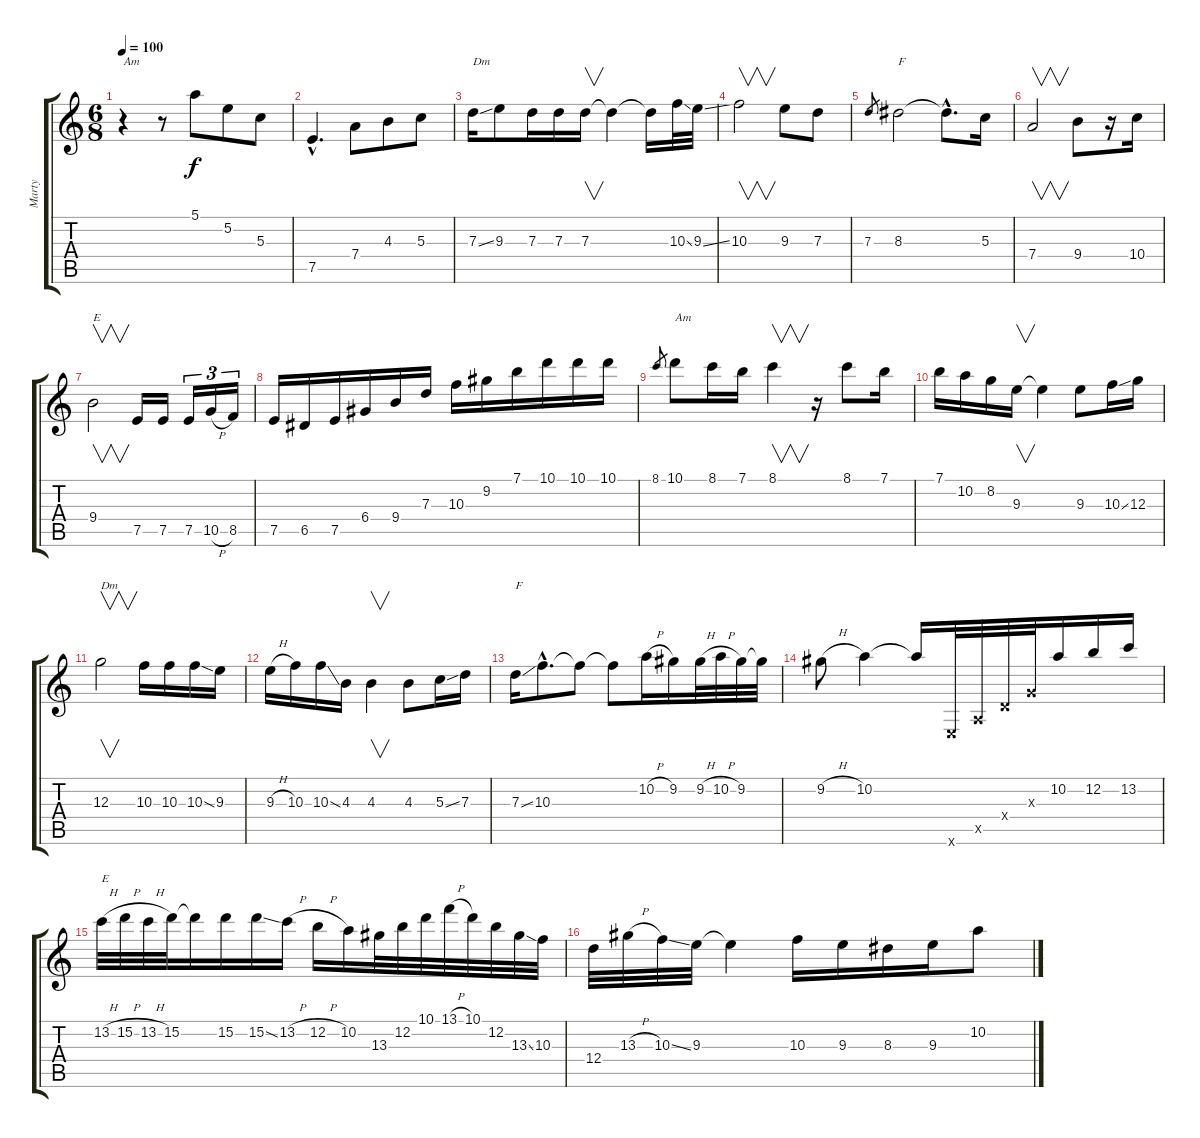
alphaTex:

\track ("Marty" "Marty") {instrument distortionguitar}
\staff {score tabs}
\tuning (E4 B3 G3 D3 A2 E2) {hide}
\ts (6 8)
\tempo 100
\clef g2
\ks c
r.4{txt "Am" dy f} r.8 5.1.8 5.2.8 5.3.8 |
7.5{hac}.4{d} 7.4.8 4.3.8 5.3.8 |
7.3{ss}.16{txt "Dm"} 9.3.8 7.3.16 7.3.16 7.3.16{v} 7.3{t}.4 7.3{t}.16 10.3{ss}.32 9.3{ss}.32 |
10.3.2{v} 9.3.8 7.3.8 |
7.3.8{gr} 8.3.2{txt "F"} 8.3{hac t}.8{d} 5.3.16 |
7.4.2{v} 9.4.8 r.16 10.4.16 |
9.4.2{v txt "E"} 7.5.16 7.5.16 7.5.16{tu (3 2)} 10.5{h}.16{tu (3 2)} 8.5.16{tu (3 2)} |
7.5.16 6.5.16 7.5.16 6.4.16 9.4.16 7.3.16 10.3.16 9.2.16 7.1.16 10.1.16 10.1.16 10.1.16 |
8.1.8{gr} 10.1.8{txt "Am"} 8.1.16 7.1.16 8.1.4{v} r.16 8.1.8 7.1.16 |
7.1.16 10.2.16 8.2.16 9.3.16{v} 9.3{t}.4 9.3.8 10.3{ss}.16 12.3.16 |
12.3.2{v txt "Dm"} 10.3.16 10.3.16 10.3{ss}.16 9.3.16 |
9.3{h}.16 10.3.16 10.3{ss}.16 4.3.16 4.3.4{v} 4.3.8 5.3{ss}.16 7.3.16 |
7.3{ss}.16{txt "F"} 10.3{hac}.8{d} 10.3{t}.8 10.3{t}.8 10.2{h}.16 9.2.16 9.2{h}.32 10.2{h}.32 9.2.32 9.2{t}.32 |
9.2{h}.8 10.2.4 10.2{t}.16 0.6{x}.32 0.5{x}.32 0.4{x}.32 0.3{x}.32 10.2.16 12.2.16 13.2.16 |
13.2{h}.32{txt "E"} 15.2{h}.32 13.2{h}.32 15.2.32 15.2{t}.16 15.2.16 15.2{ss}.16 13.2{h}.16 12.2{h}.16 10.2.16 13.3.32 12.2.32 10.1.32 13.1{h}.32 10.1.32 12.2.32 13.3{ss}.32 10.3.32 |
12.4.32 13.3{h}.32 10.3{ss}.32 9.3.32 9.3{t}.4 10.3.16 9.3.16 8.3.16 9.3.16 10.2.8
